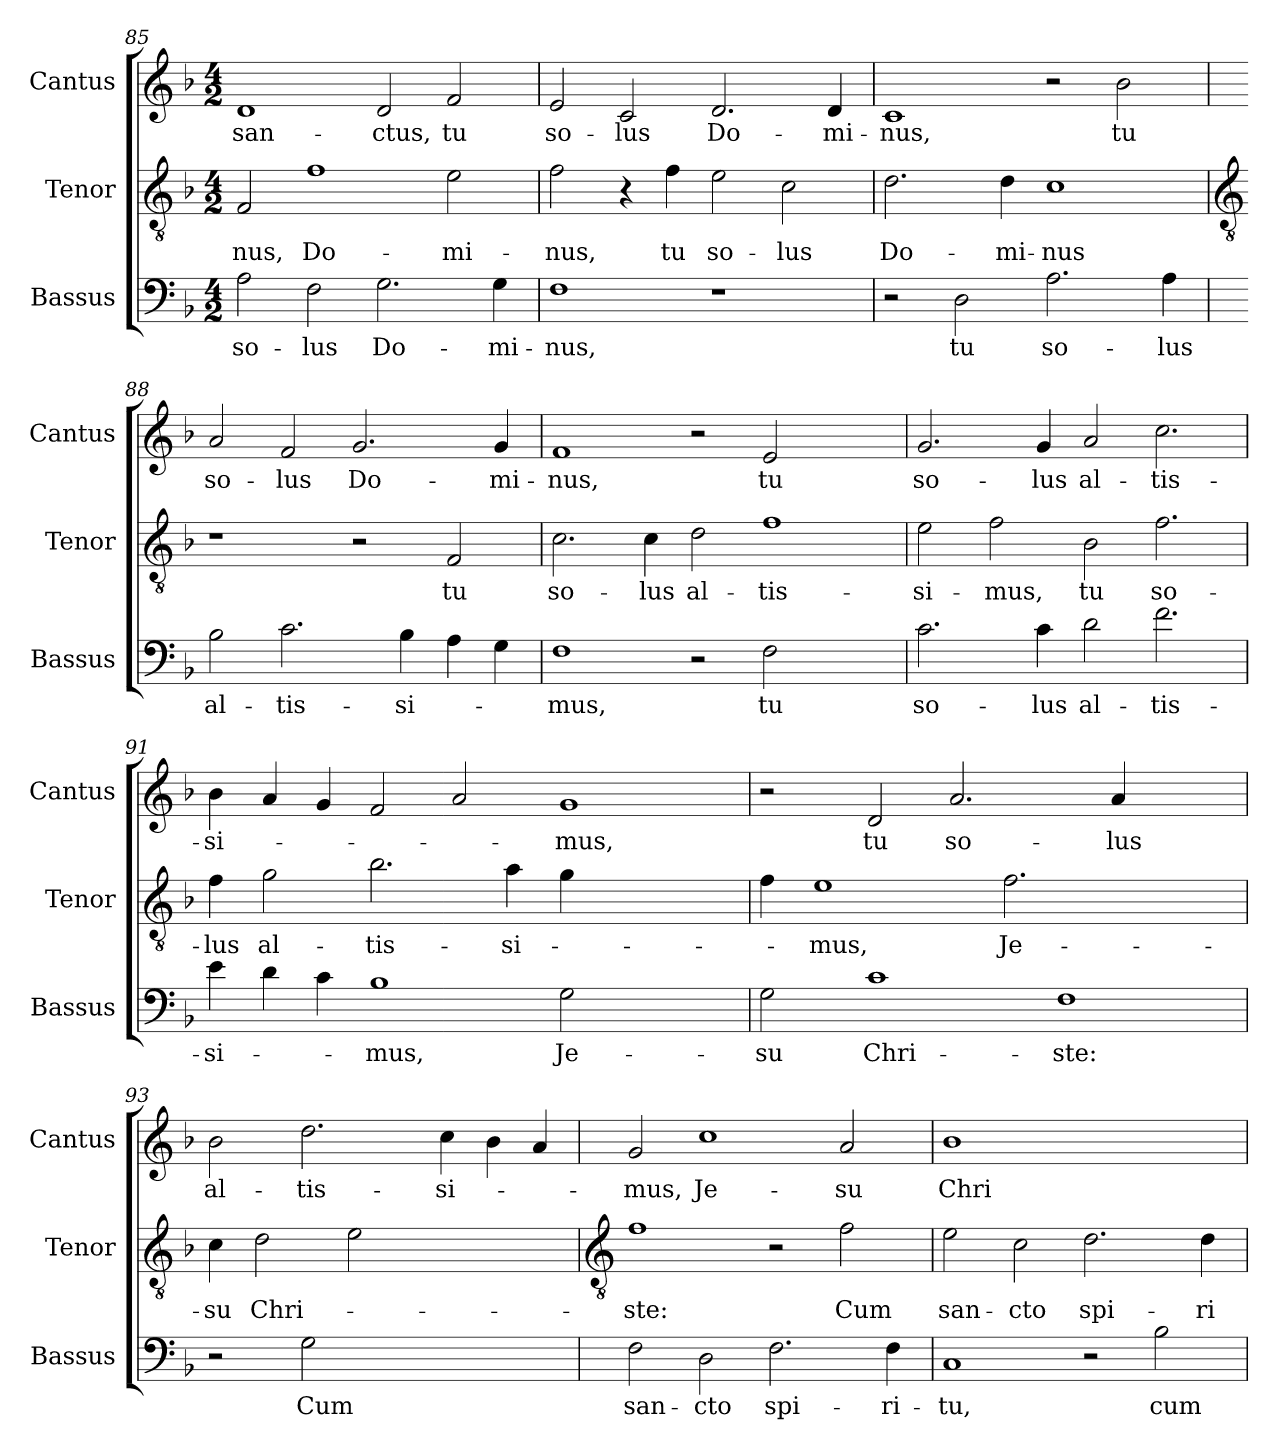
**kern	**text	**kern	**text	**kern	**text
*part3	*part3	*part2	*part2	*part1	*part1
*staff3	*staff3	*staff2	*staff2	*staff1	*staff1
*I"Bassus	*	*I"Tenor	*	*I"Cantus	*
*I'Bassus	*	*I'Tenor	*	*I'Cantus	*
!!LO:LB:g=z
*clefF4	*	*clefGv2	*	*clefG2	*
*k[b-]	*	*k[b-]	*	*k[b-]	*
*F:	*	*F:	*	*F:	*
*M4/2	*	*M4/2	*	*M4/2	*
=85	=85	=85	=85	=85	=85
!	!LO:LY:b	!	!LO:LY:b	!	!LO:LY:b
2A	so-	2F	-nus,	1d	san-
!	!LO:LY:b	!	!LO:LY:b	!	!
2F	-lus	1f	Do-	.	.
!	!LO:LY:b	!	!	!	!LO:LY:b
2.G	Do-	.	.	2d	-ctus,
!	!	!	!LO:LY:b	!	!LO:LY:b
.	.	2e	-mi-	2f	tu
!	!LO:LY:b	!	!	!	!
4G	-mi-	.	.	.	.
=86	=86	=86	=86	=86	=86
!	!LO:LY:b	!	!LO:LY:b	!	!LO:LY:b
1F	-nus,	2f	-nus,	2e	so-
!	!	!	!	!	!LO:LY:b
.	.	4r	.	2c	-lus
!	!	!	!LO:LY:b	!	!
.	.	4f	tu	.	.
!	!	!	!LO:LY:b	!	!LO:LY:b
1r	.	2e	so-	2.d	Do-
!	!	!	!LO:LY:b	!	!
.	.	2c	-lus	.	.
!	!	!	!	!	!LO:LY:b
.	.	.	.	4d	-mi-
=87	=87	=87	=87	=87	=87
!	!	!	!LO:LY:b	!	!LO:LY:b
2r	.	2.d	Do-	1c	-nus,
!	!LO:LY:b	!	!	!	!
2D	tu	.	.	.	.
!	!	!	!LO:LY:b	!	!
.	.	4d	-mi-	.	.
!	!LO:LY:b	!	!LO:LY:b	!	!
2.A	so-	1c	-nus	2r	.
!	!	!	!	!	!LO:LY:b
.	.	.	.	2b-	tu
!	!LO:LY:b	!	!	!	!
4A	-lus	.	.	.	.
!!LO:LB:g=z
=88	=88	=88	=88	=88	=88
*	*	*clefGv2	*	*	*
!	!LO:LY:b	!	!	!	!LO:LY:b
2B-	al-	1r	.	2a	so-
!	!LO:LY:b	!	!	!	!LO:LY:b
2.c	-tis-	.	.	2f	-lus
!	!	!	!	!	!LO:LY:b
.	.	2r	.	2.g	Do-
!	!LO:LY:b	!	!	!	!
4B-	-si-	.	.	.	.
!	!	!	!LO:LY:b	!	!
4A	.	2F	tu	.	.
!	!	!	!	!	!LO:LY:b
4G	.	.	.	4g	-mi-
=89	=89	=89	=89	=89	=89
!	!LO:LY:b	!	!LO:LY:b	!	!LO:LY:b
1F	-mus,	2.c	so-	1f	-nus,
!	!	!	!LO:LY:b	!	!
.	.	4c	-lus	.	.
!	!	!	!LO:LY:b	!	!
2r	.	2d	al-	2r	.
!	!LO:LY:b	!	!LO:LY:b	!	!LO:LY:b
2F	tu	1f	-tis-	2e	tu
2ryy	.	.	.	2ryy	.
!!LO:LB:g=z
=90	=90	=90	=90	=90	=90
!	!LO:LY:b	!	!LO:LY:b	!	!LO:LY:b
2.c	so-	2e	-si-	2.g	so-
!	!	!	!LO:LY:b	!	!
.	.	2f	-mus,	.	.
!	!LO:LY:b	!	!	!	!LO:LY:b
4c	-lus	.	.	4g	-lus
!	!LO:LY:b	!	!LO:LY:b	!	!LO:LY:b
2d	al-	2B-	tu	2a	al-
!	!LO:LY:b	!	!LO:LY:b	!	!LO:LY:b
2.f	-tis-	2.f	so-	2.cc	-tis-
=91	=91	=91	=91	=91	=91
!	!LO:LY:b	!	!LO:LY:b	!	!LO:LY:b
4e	-si-	4f	-lus	4b-	-si-
!	!	!	!LO:LY:b	!	!
4d	.	2g	al-	4a	.
4c	.	.	.	4g	.
!	!LO:LY:b	!	!LO:LY:b	!	!
1B-	-mus,	2.b-	-tis-	2f	.
.	.	.	.	2a	.
!	!	!	!LO:LY:b	!	!
.	.	4a	-si-	.	.
!	!LO:LY:b	!	!	!	!LO:LY:b
2G	Je-	4g	.	1g	-mus,
.	.	2.ryy	.	.	.
2ryy	.	.	.	.	.
=92	=92	=92	=92	=92	=92
!	!LO:LY:b	!	!	!	!
2G	-su	4f	.	2r	.
!	!	!	!LO:LY:b	!	!
.	.	1e	-mus,	.	.
!	!LO:LY:b	!	!	!	!LO:LY:b
1c	Chri-	.	.	2d	tu
!	!	!	!	!	!LO:LY:b
.	.	.	.	2.a	so-
!	!	!	!LO:LY:b	!	!
.	.	2.f	Je-	.	.
!	!LO:LY:b	!	!	!	!
1F	-ste:	.	.	.	.
!	!	!	!	!	!LO:LY:b
.	.	.	.	4a	-lus
.	.	2ryy	.	2ryy	.
=93	=93	=93	=93	=93	=93
!	!	!	!LO:LY:b	!	!LO:LY:b
2r	.	4c	-su	2b-	al-
!	!	!	!LO:LY:b	!	!
.	.	2d	Chri-	.	.
!	!LO:LY:b	!	!	!	!LO:LY:b
2G	Cum	.	.	2.dd	-tis-
.	.	2e	.	.	.
1ryy	.	.	.	.	.
!	!	!	!	!	!LO:LY:b
.	.	2.ryy	.	4cc	-si-
.	.	.	.	4b-	.
.	.	.	.	4a	.
!!LO:LB:g=z
=94	=94	=94	=94	=94	=94
*	*	*clefGv2	*	*	*
!	!LO:LY:b	!	!LO:LY:b	!	!LO:LY:b
2F	san-	1f	-ste:	2g	-mus,
!	!LO:LY:b	!	!	!	!LO:LY:b
2D	-cto	.	.	1cc	Je-
!	!LO:LY:b	!	!	!	!
2.F	spi-	2r	.	.	.
!	!	!	!LO:LY:b	!	!LO:LY:b
.	.	2f	Cum	2a	-su
!	!LO:LY:b	!	!	!	!
4F	-ri-	.	.	.	.
=95	=95	=95	=95	=95	=95
!	!LO:LY:b	!	!LO:LY:b	!	!LO:LY:b
1C	-tu,	2e	san-	1b-	Chri-
!	!	!	!LO:LY:b	!	!
.	.	2c	-cto	.	.
!	!	!	!LO:LY:b	!	!
2r	.	2.d	spi-	1ryy	.
!	!LO:LY:b	!	!	!	!
2B-	cum	.	.	.	.
!	!	!	!LO:LY:b	!	!
.	.	4d	-ri-	.	.
=	=	=	=	=	=
*-	*-	*-	*-	*-	*-
